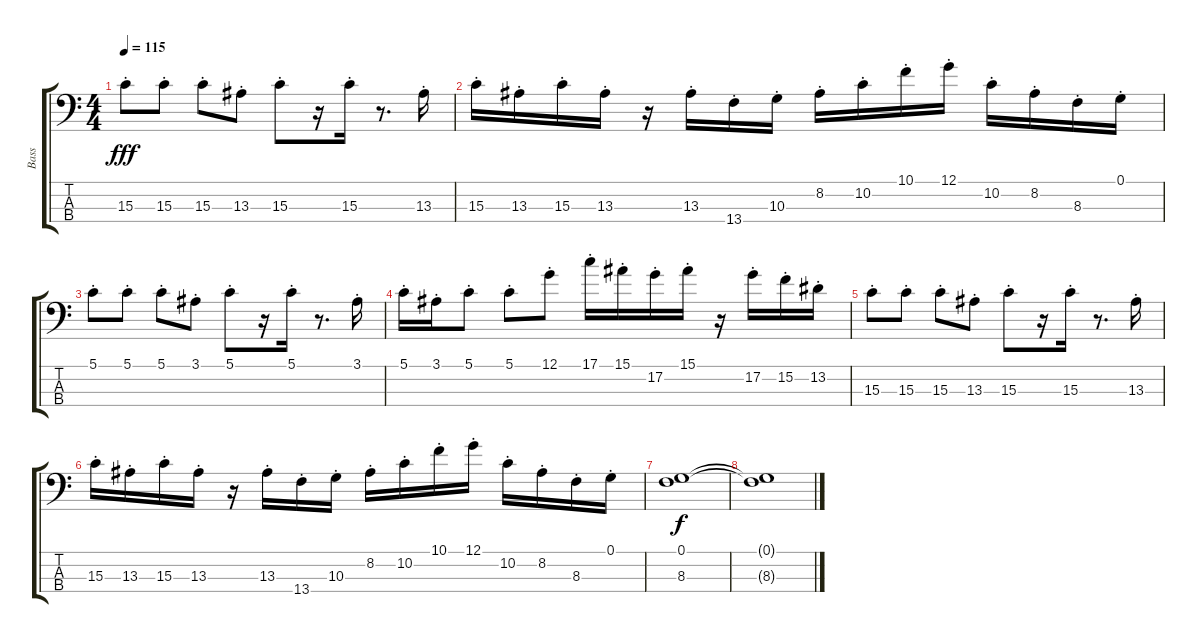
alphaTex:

\track ("Bass" "Bass") {instrument slapbass1}
\staff {score tabs}
\tuning (G2 D2 A1 E1) {hide}
\ts (4 4)
\tempo 115
\clef f4
\ks c
15.3{st}.8{dy fff} 15.3{st}.8 15.3{st}.8 13.3{st}.8 15.3{st}.8 r.16 15.3{st}.16 r.8{d} 13.3{st}.16 |
15.3{st}.16 13.3{st}.16 15.3{st}.16 13.3{st}.16 r.16 13.3{st}.16 13.4{st}.16 10.3{st}.16 8.2{st}.16 10.2{st}.16 10.1{st}.16 12.1{st}.16 10.2{st}.16 8.2{st}.16 8.3{st}.16 0.1{st}.16 |
5.1{st}.8 5.1{st}.8 5.1{st}.8 3.1{st}.8 5.1{st}.8 r.16 5.1{st}.16 r.8{d} 3.1{st}.16 |
5.1{st}.16 3.1{st}.16 5.1{st}.8 5.1{st}.8 12.1{st}.8 17.1{st}.16 15.1{st}.16 17.2{st}.16 15.1{st}.16 r.16 17.2{st}.16 15.2{st}.16 13.2{st}.16 |
15.3{st}.8 15.3{st}.8 15.3{st}.8 13.3{st}.8 15.3{st}.8 r.16 15.3{st}.16 r.8{d} 13.3{st}.16 |
15.3{st}.16 13.3{st}.16 15.3{st}.16 13.3{st}.16 r.16 13.3{st}.16 13.4{st}.16 10.3{st}.16 8.2{st}.16 10.2{st}.16 10.1{st}.16 12.1{st}.16 10.2{st}.16 8.2{st}.16 8.3{st}.16 0.1{st}.16 |
(0.1 8.3).1{dy f} |
(0.1{t} 8.3{t}).1
